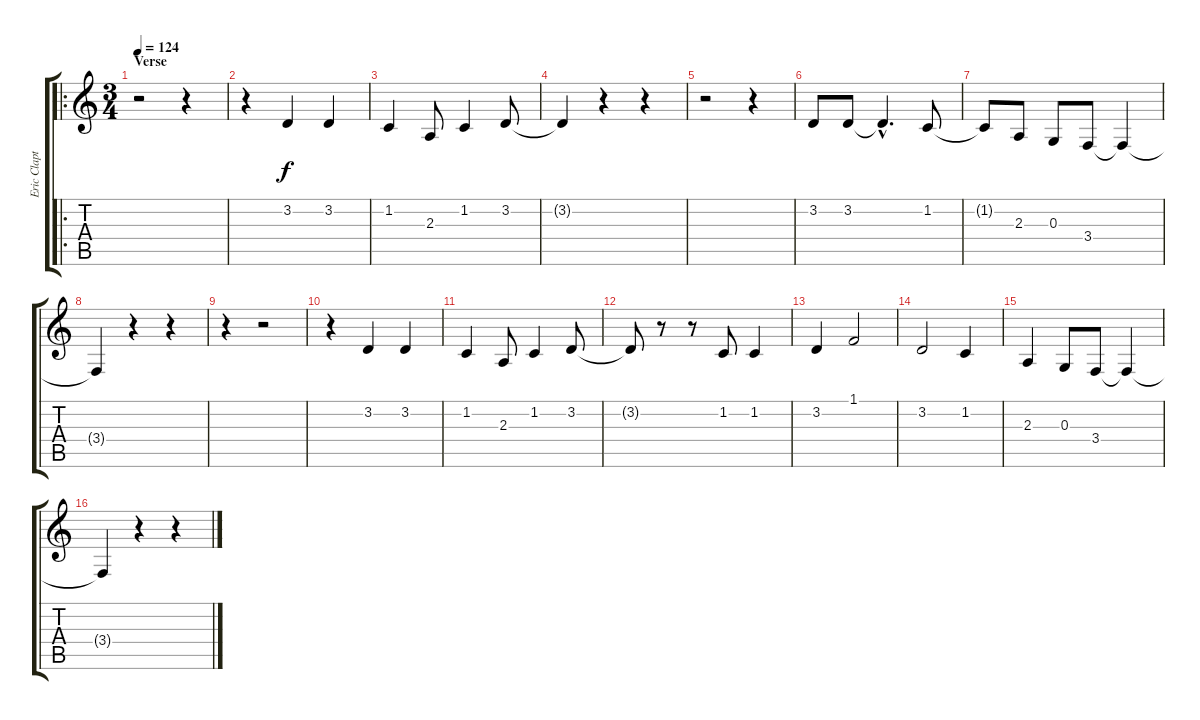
\track ("Eric Clapton Voice" "Eric Clapt") {instrument harmonica}
\staff {score tabs}
\tuning (E4 B3 G3 D3 A2 E2) {hide}
\ro
\ts (3 4)
\section ("" "Verse")
\tempo 124
\clef g2
\ks c
r.2{dy f} r.4 |
r.4 3.2.4 3.2.4 |
1.2.4 2.3.8 1.2.4 3.2.8 |
3.2{t}.4 r.4 r.4 |
r.2 r.4 |
3.2.8 3.2.8 3.2{hac t}.4{d} 1.2.8 |
1.2{t}.8 2.3.8 0.3.8 3.4.8 3.4{t}.4 |
3.4{t}.4 r.4 r.4 |
r.4 r.2 |
r.4 3.2.4 3.2.4 |
1.2.4 2.3.8 1.2.4 3.2.8 |
3.2{t}.8 r.8 r.8 1.2.8 1.2.4 |
3.2.4 1.1.2 |
3.2.2 1.2.4 |
2.3.4 0.3.8 3.4.8 3.4{t}.4 |
3.4{t}.4 r.4 r.4
